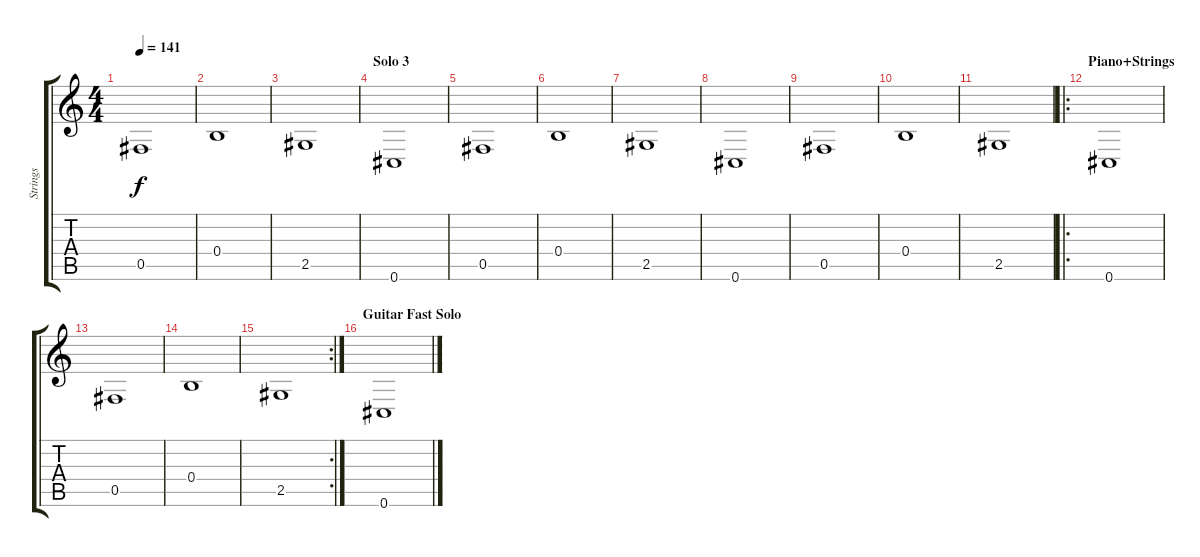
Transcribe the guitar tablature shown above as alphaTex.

\track ("Strings" "Strings") {instrument tremolostrings}
\staff {score tabs}
\tuning (Db5 Ab4 E4 B3 Gb3 Db3) {hide}
\ts (4 4)
\tempo 141
\clef g2
\ks c
0.5.1{dy f} |
0.4.1 |
2.5.1 |
\section ("" "Solo 3")
0.6.1 |
0.5.1 |
0.4.1 |
2.5.1 |
0.6.1 |
0.5.1 |
0.4.1 |
2.5.1 |
\ro
\section ("" "Piano+Strings")
0.6.1 |
0.5.1 |
0.4.1 |
\rc 2
2.5.1 |
\section ("" "Guitar Fast Solo")
0.6.1
